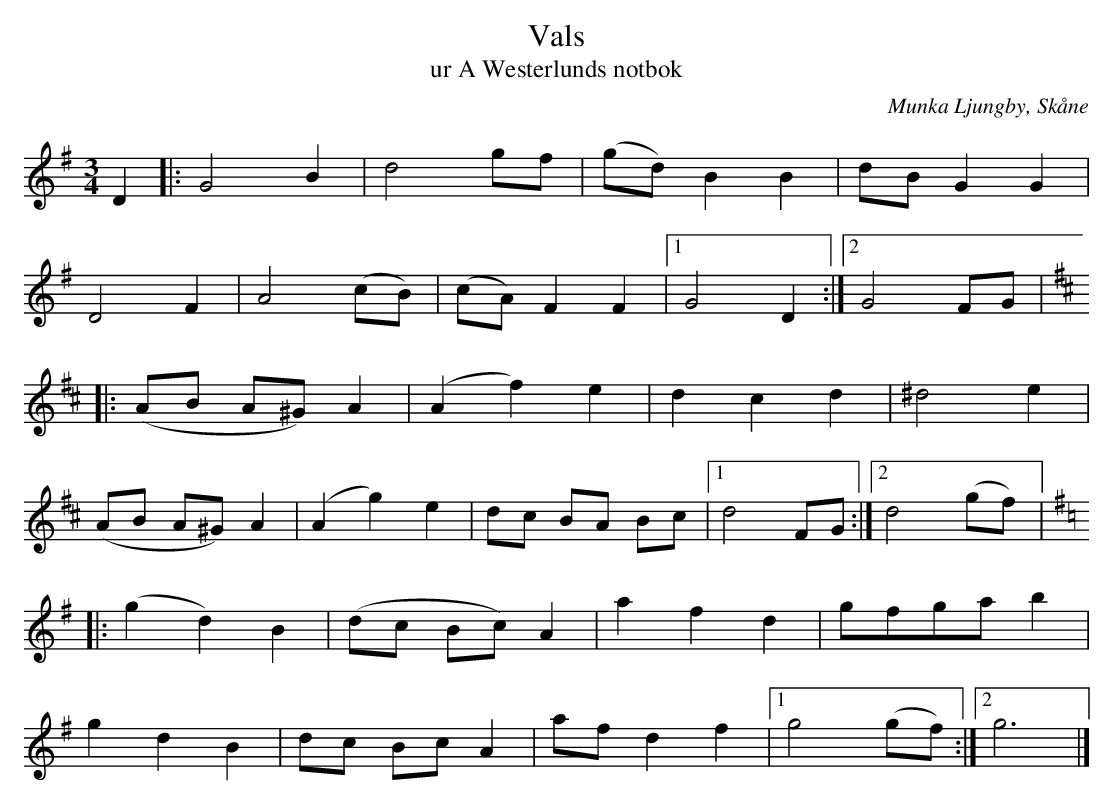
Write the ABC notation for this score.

X:1
T:Vals
T:ur A Westerlunds notbok
O:Munka Ljungby, Skåne
M:3/4
Q:160
L:1/4
K:G
D|:G2 B|d2g/f/|(g/d/)BB|d/B/ GG|
D2F|A2 (c/B/)|(c/A/) FF|1 G2D:|2 G2 F/G/|
K:D
|:(A/B/ A/^G/) A|(Af) e|dcd|^d2e|
(A/B/ A/^G/) A|(Ag)e|d/c/ B/A/ B/c/|1 d2 F/G/:|2 d2 (g/f/)|:
K:G
(gd)B|(d/c/ B/c/) A|a f d|g/f/g/a/ b|
gdB|d/c/ B/c/ A|a/f/ df|1 g2 (g/f/):|2 g3|]
